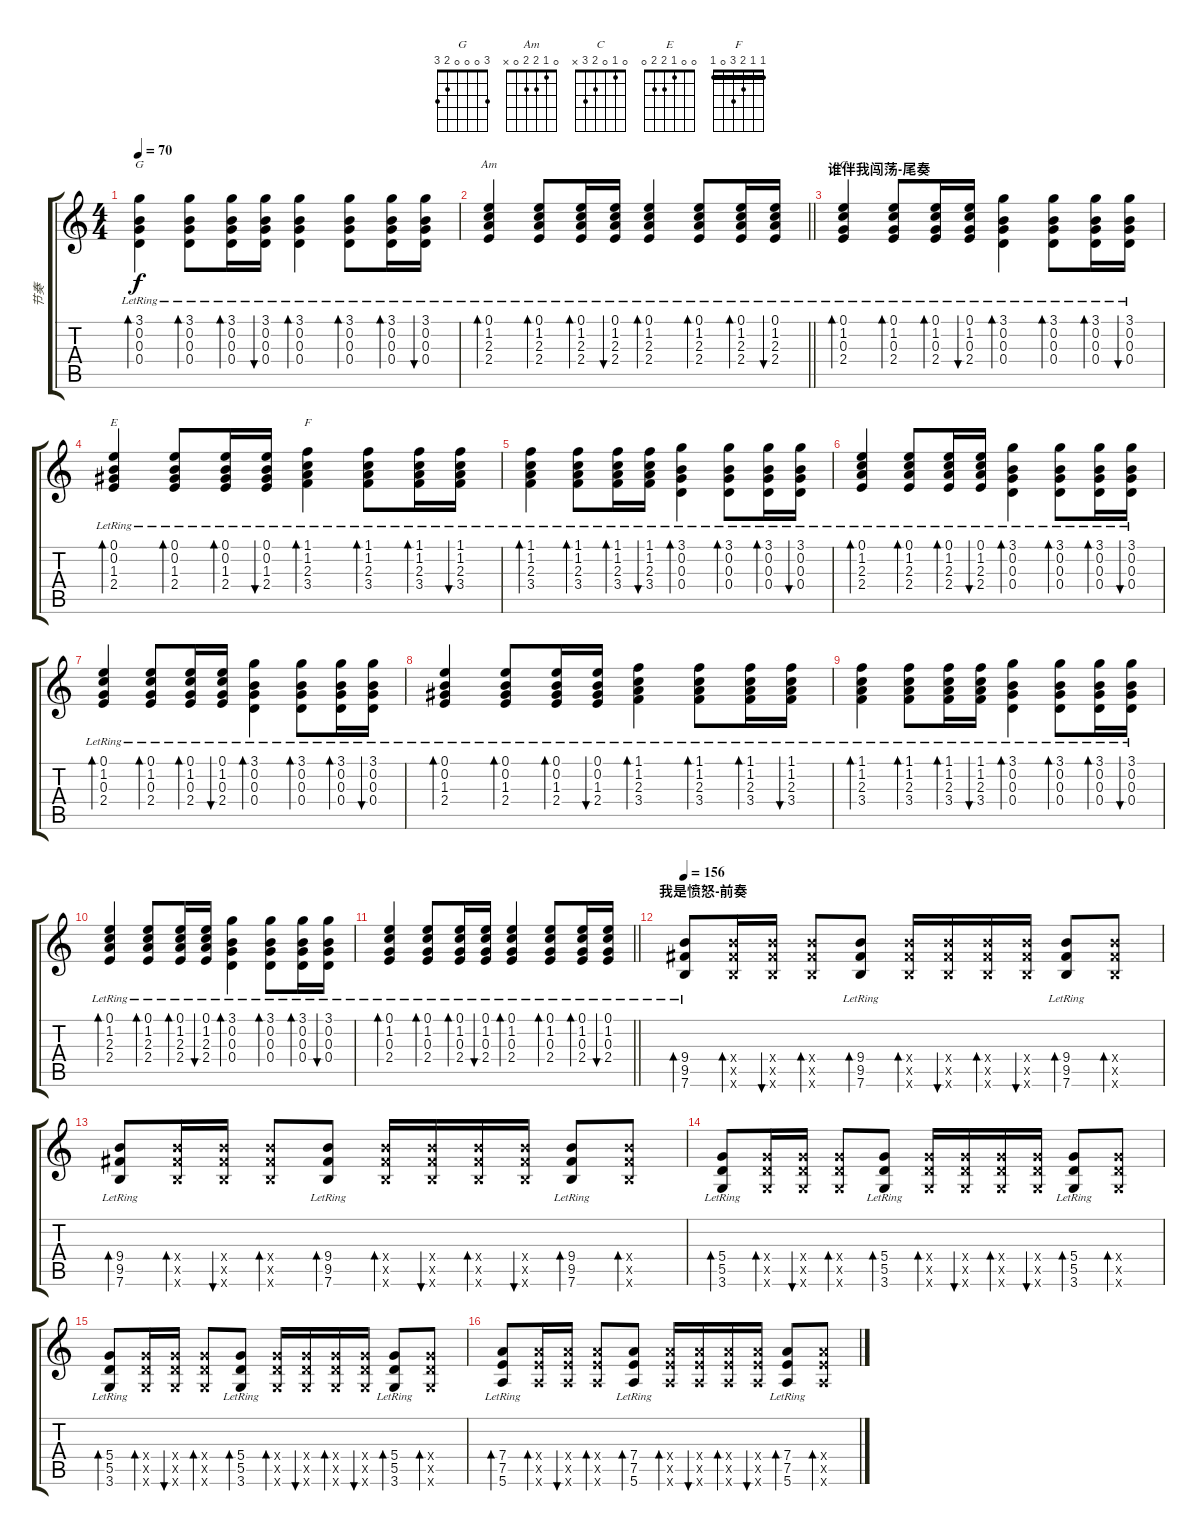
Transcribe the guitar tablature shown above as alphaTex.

\track ("节奏" "节奏") {instrument acousticguitarsteel}
\staff {score tabs}
\tuning (E4 B3 G3 D3 A2 E2) {hide}
\chord ("G" 3 0 0 0 2 3)
\chord ("Am" 0 1 2 2 0 x)
\chord ("C" 0 1 0 2 3 x)
\chord ("E" 0 0 1 2 2 0)
\chord ("F" 1 1 2 3 0 1) {barre 1}
\ts (4 4)
\tempo 70
\clef g2
\ks c
(3.1{lr} 0.2{lr} 0.3{lr} 0.4{lr}).4{bd 60 ch "G" dy f} (3.1{lr} 0.2{lr} 0.3{lr} 0.4{lr}).8{bd 60} (3.1{lr} 0.2{lr} 0.3{lr} 0.4{lr}).16{bd 60} (3.1{lr} 0.2{lr} 0.3{lr} 0.4{lr}).16{bu 60} (3.1{lr} 0.2{lr} 0.3{lr} 0.4{lr}).4{bd 60} (3.1{lr} 0.2{lr} 0.3{lr} 0.4{lr}).8{bd 60} (3.1{lr} 0.2{lr} 0.3{lr} 0.4{lr}).16{bd 60} (3.1{lr} 0.2{lr} 0.3{lr} 0.4{lr}).16{bu 60} |
\barLineRight lightlight
(0.1{lr} 1.2{lr} 2.3{lr} 2.4{lr}).4{bd 60 ch "Am"} (0.1{lr} 1.2{lr} 2.3{lr} 2.4{lr}).8{bd 60} (0.1{lr} 1.2{lr} 2.3{lr} 2.4{lr}).16{bd 60} (0.1{lr} 1.2{lr} 2.3{lr} 2.4{lr}).16{bu 60} (0.1{lr} 1.2{lr} 2.3{lr} 2.4{lr}).4{bd 60} (0.1{lr} 1.2{lr} 2.3{lr} 2.4{lr}).8{bd 60} (0.1{lr} 1.2{lr} 2.3{lr} 2.4{lr}).16{bd 60} (0.1{lr} 1.2{lr} 2.3{lr} 2.4{lr}).16{bu 60} |
\section ("" "谁伴我闯荡-尾奏")
(0.1{lr} 1.2{lr} 0.3{lr} 2.4{lr}).4{bd 60 ch "C"} (0.1{lr} 1.2{lr} 0.3{lr} 2.4{lr}).8{bd 60} (0.1{lr} 1.2{lr} 0.3{lr} 2.4{lr}).16{bd 60} (0.1{lr} 1.2{lr} 0.3{lr} 2.4{lr}).16{bu 60} (3.1{lr} 0.2{lr} 0.3{lr} 0.4{lr}).4{bd 60} (3.1{lr} 0.2{lr} 0.3{lr} 0.4{lr}).8{bd 60} (3.1{lr} 0.2{lr} 0.3{lr} 0.4{lr}).16{bd 60} (3.1{lr} 0.2{lr} 0.3{lr} 0.4{lr}).16{bu 60} |
(0.1{lr} 0.2{lr} 1.3{lr} 2.4{lr}).4{bd 60 ch "E"} (0.1{lr} 0.2{lr} 1.3{lr} 2.4{lr}).8{bd 60} (0.1{lr} 0.2{lr} 1.3{lr} 2.4{lr}).16{bd 60} (0.1{lr} 0.2{lr} 1.3{lr} 2.4{lr}).16{bu 60} (1.1{lr} 1.2{lr} 2.3{lr} 3.4{lr}).4{bd 60 ch "F"} (1.1{lr} 1.2{lr} 2.3{lr} 3.4{lr}).8{bd 60} (1.1{lr} 1.2{lr} 2.3{lr} 3.4{lr}).16{bd 60} (1.1{lr} 1.2{lr} 2.3{lr} 3.4{lr}).16{bu 60} |
(1.1{lr} 1.2{lr} 2.3{lr} 3.4{lr}).4{bd 60} (1.1{lr} 1.2{lr} 2.3{lr} 3.4{lr}).8{bd 60} (1.1{lr} 1.2{lr} 2.3{lr} 3.4{lr}).16{bd 60} (1.1{lr} 1.2{lr} 2.3{lr} 3.4{lr}).16{bu 60} (3.1{lr} 0.2{lr} 0.3{lr} 0.4{lr}).4{bd 60} (3.1{lr} 0.2{lr} 0.3{lr} 0.4{lr}).8{bd 60} (3.1{lr} 0.2{lr} 0.3{lr} 0.4{lr}).16{bd 60} (3.1{lr} 0.2{lr} 0.3{lr} 0.4{lr}).16{bu 60} |
(0.1{lr} 1.2{lr} 2.3{lr} 2.4{lr}).4{bd 60} (0.1{lr} 1.2{lr} 2.3{lr} 2.4{lr}).8{bd 60} (0.1{lr} 1.2{lr} 2.3{lr} 2.4{lr}).16{bd 60} (0.1{lr} 1.2{lr} 2.3{lr} 2.4{lr}).16{bu 60} (3.1{lr} 0.2{lr} 0.3{lr} 0.4{lr}).4{bd 60} (3.1{lr} 0.2{lr} 0.3{lr} 0.4{lr}).8{bd 60} (3.1{lr} 0.2{lr} 0.3{lr} 0.4{lr}).16{bd 60} (3.1{lr} 0.2{lr} 0.3{lr} 0.4{lr}).16{bu 60} |
(0.1{lr} 1.2{lr} 0.3{lr} 2.4{lr}).4{bd 60} (0.1{lr} 1.2{lr} 0.3{lr} 2.4{lr}).8{bd 60} (0.1{lr} 1.2{lr} 0.3{lr} 2.4{lr}).16{bd 60} (0.1{lr} 1.2{lr} 0.3{lr} 2.4{lr}).16{bu 60} (3.1{lr} 0.2{lr} 0.3{lr} 0.4{lr}).4{bd 60} (3.1{lr} 0.2{lr} 0.3{lr} 0.4{lr}).8{bd 60} (3.1{lr} 0.2{lr} 0.3{lr} 0.4{lr}).16{bd 60} (3.1{lr} 0.2{lr} 0.3{lr} 0.4{lr}).16{bu 60} |
(0.1{lr} 0.2{lr} 1.3{lr} 2.4{lr}).4{bd 60} (0.1{lr} 0.2{lr} 1.3{lr} 2.4{lr}).8{bd 60} (0.1{lr} 0.2{lr} 1.3{lr} 2.4{lr}).16{bd 60} (0.1{lr} 0.2{lr} 1.3{lr} 2.4{lr}).16{bu 60} (1.1{lr} 1.2{lr} 2.3{lr} 3.4{lr}).4{bd 60} (1.1{lr} 1.2{lr} 2.3{lr} 3.4{lr}).8{bd 60} (1.1{lr} 1.2{lr} 2.3{lr} 3.4{lr}).16{bd 60} (1.1{lr} 1.2{lr} 2.3{lr} 3.4{lr}).16{bu 60} |
(1.1{lr} 1.2{lr} 2.3{lr} 3.4{lr}).4{bd 60} (1.1{lr} 1.2{lr} 2.3{lr} 3.4{lr}).8{bd 60} (1.1{lr} 1.2{lr} 2.3{lr} 3.4{lr}).16{bd 60} (1.1{lr} 1.2{lr} 2.3{lr} 3.4{lr}).16{bu 60} (3.1{lr} 0.2{lr} 0.3{lr} 0.4{lr}).4{bd 60} (3.1{lr} 0.2{lr} 0.3{lr} 0.4{lr}).8{bd 60} (3.1{lr} 0.2{lr} 0.3{lr} 0.4{lr}).16{bd 60} (3.1{lr} 0.2{lr} 0.3{lr} 0.4{lr}).16{bu 60} |
(0.1{lr} 1.2{lr} 2.3{lr} 2.4{lr}).4{bd 60} (0.1{lr} 1.2{lr} 2.3{lr} 2.4{lr}).8{bd 60} (0.1{lr} 1.2{lr} 2.3{lr} 2.4{lr}).16{bd 60} (0.1{lr} 1.2{lr} 2.3{lr} 2.4{lr}).16{bu 60} (3.1{lr} 0.2{lr} 0.3{lr} 0.4{lr}).4{bd 60} (3.1{lr} 0.2{lr} 0.3{lr} 0.4{lr}).8{bd 60} (3.1{lr} 0.2{lr} 0.3{lr} 0.4{lr}).16{bd 60} (3.1{lr} 0.2{lr} 0.3{lr} 0.4{lr}).16{bu 60} |
\barLineRight lightlight
(0.1{lr} 1.2{lr} 0.3{lr} 2.4{lr}).4{bd 60} (0.1{lr} 1.2{lr} 0.3{lr} 2.4{lr}).8{bd 60} (0.1{lr} 1.2{lr} 0.3{lr} 2.4{lr}).16{bd 60} (0.1{lr} 1.2{lr} 0.3{lr} 2.4{lr}).16{bu 60} (0.1{lr} 1.2{lr} 0.3{lr} 2.4{lr}).4{bd 60} (0.1{lr} 1.2{lr} 0.3{lr} 2.4{lr}).8{bd 60} (0.1{lr} 1.2{lr} 0.3{lr} 2.4{lr}).16{bd 60} (0.1{lr} 1.2{lr} 0.3{lr} 2.4{lr}).16{bu 60} |
\section ("" "我是愤怒-前奏")
\tempo 156
(9.4{lr} 9.5{lr} 7.6{lr}).8{bd 60 volume 8 instrument distortionguitar} (9.4{x} 9.5{x} 7.6{x}).16{bd 60} (9.4{x} 9.5{x} 7.6{x}).16{bu 60} (9.4{x} 9.5{x} 7.6{x}).8{bd 60} (9.4{lr} 9.5{lr} 7.6{lr}).8{bd 60} (9.4{x} 9.5{x} 7.6{x}).16{bd 60} (9.4{x} 9.5{x} 7.6{x}).16{bu 60} (9.4{x} 9.5{x} 7.6{x}).16{bd 60} (9.4{x} 9.5{x} 7.6{x}).16{bu 60} (9.4{lr} 9.5{lr} 7.6{lr}).8{bd 60} (9.4{x} 9.5{x} 7.6{x}).8{bd 60} |
(9.4{lr} 9.5{lr} 7.6{lr}).8{bd 60} (9.4{x} 9.5{x} 7.6{x}).16{bd 60} (9.4{x} 9.5{x} 7.6{x}).16{bu 60} (9.4{x} 9.5{x} 7.6{x}).8{bd 60} (9.4{lr} 9.5{lr} 7.6{lr}).8{bd 60} (9.4{x} 9.5{x} 7.6{x}).16{bd 60} (9.4{x} 9.5{x} 7.6{x}).16{bu 60} (9.4{x} 9.5{x} 7.6{x}).16{bd 60} (9.4{x} 9.5{x} 7.6{x}).16{bu 60} (9.4{lr} 9.5{lr} 7.6{lr}).8{bd 60} (9.4{x} 9.5{x} 7.6{x}).8{bd 60} |
(5.4{lr} 5.5{lr} 3.6{lr}).8{bd 60} (5.4{x} 5.5{x} 3.6{x}).16{bd 60} (5.4{x} 5.5{x} 3.6{x}).16{bu 60} (5.4{x} 5.5{x} 3.6{x}).8{bd 60} (5.4{lr} 5.5{lr} 3.6{lr}).8{bd 60} (5.4{x} 5.5{x} 3.6{x}).16{bd 60} (5.4{x} 5.5{x} 3.6{x}).16{bu 60} (5.4{x} 5.5{x} 3.6{x}).16{bd 60} (5.4{x} 5.5{x} 3.6{x}).16{bu 60} (5.4{lr} 5.5{lr} 3.6{lr}).8{bd 60} (5.4{x} 5.5{x} 3.6{x}).8{bd 60} |
(5.4{lr} 5.5{lr} 3.6{lr}).8{bd 60} (5.4{x} 5.5{x} 3.6{x}).16{bd 60} (5.4{x} 5.5{x} 3.6{x}).16{bu 60} (5.4{x} 5.5{x} 3.6{x}).8{bd 60} (5.4{lr} 5.5{lr} 3.6{lr}).8{bd 60} (5.4{x} 5.5{x} 3.6{x}).16{bd 60} (5.4{x} 5.5{x} 3.6{x}).16{bu 60} (5.4{x} 5.5{x} 3.6{x}).16{bd 60} (5.4{x} 5.5{x} 3.6{x}).16{bu 60} (5.4{lr} 5.5{lr} 3.6{lr}).8{bd 60} (5.4{x} 5.5{x} 3.6{x}).8{bd 60} |
(7.4{lr} 7.5{lr} 5.6{lr}).8{bd 60} (7.4{x} 7.5{x} 5.6{x}).16{bd 60} (7.4{x} 7.5{x} 5.6{x}).16{bu 60} (7.4{x} 7.5{x} 5.6{x}).8{bd 60} (7.4{lr} 7.5{lr} 5.6{lr}).8{bd 60} (7.4{x} 7.5{x} 5.6{x}).16{bd 60} (7.4{x} 7.5{x} 5.6{x}).16{bu 60} (7.4{x} 7.5{x} 5.6{x}).16{bd 60} (7.4{x} 7.5{x} 5.6{x}).16{bu 60} (7.4{lr} 7.5{lr} 5.6{lr}).8{bd 60} (7.4{x} 7.5{x} 5.6{x}).8{bd 60}
